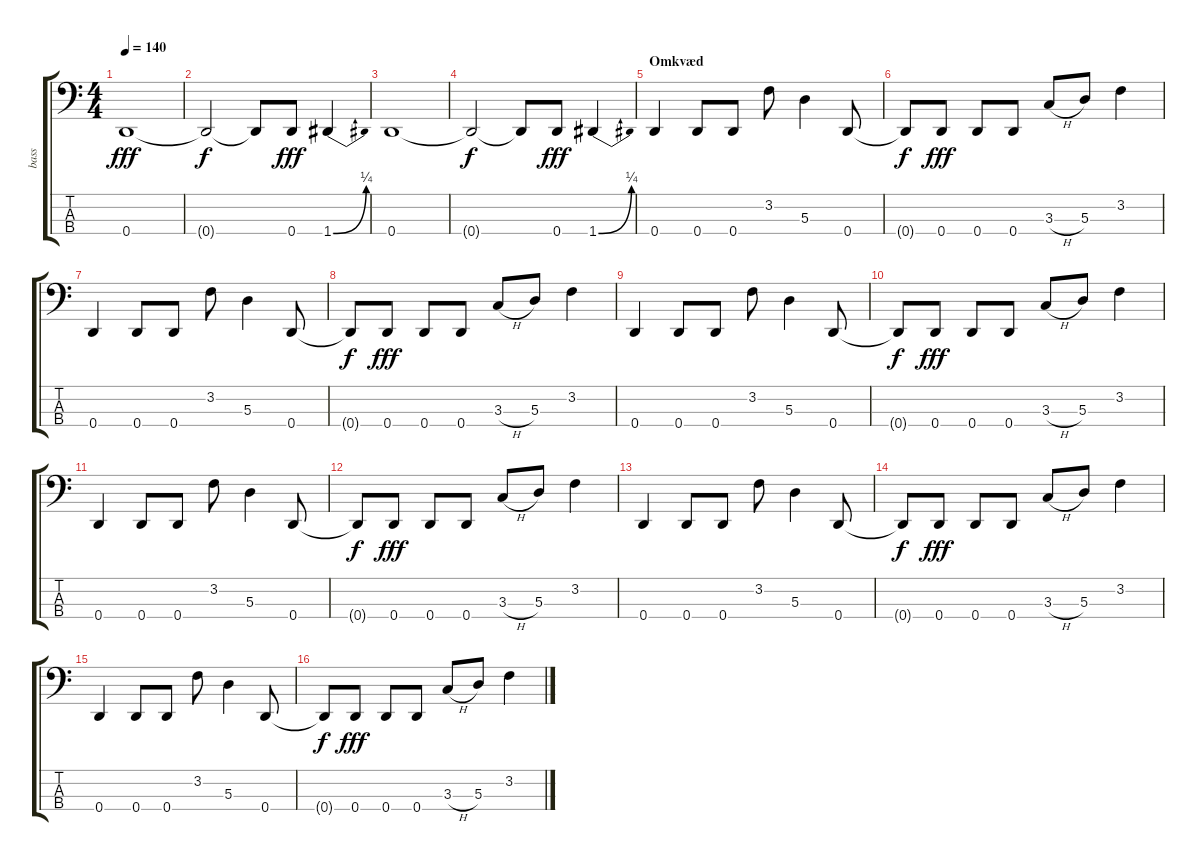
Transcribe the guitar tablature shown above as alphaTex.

\track ("bass" "bass") {instrument slapbass1}
\staff {score tabs}
\tuning (G2 D2 A1 D1) {hide}
\ts (4 4)
\tempo 140
\clef f4
\ks c
0.4.1{dy fff} |
0.4{t}.2{dy f} 0.4{t}.8 0.4.8{dy fff} 1.4{be (bend 0 0 60 1)}.4 |
0.4.1 |
0.4{t}.2{dy f} 0.4{t}.8 0.4.8{dy fff} 1.4{be (bend 0 0 60 1)}.4 |
\section ("" "Omkvæd")
0.4.4 0.4.8 0.4.8 3.2.8 5.3.4 0.4.8 |
0.4{t}.8{dy f} 0.4.8{dy fff} 0.4.8 0.4.8 3.3{h}.8 5.3.8 3.2.4 |
0.4.4 0.4.8 0.4.8 3.2.8 5.3.4 0.4.8 |
0.4{t}.8{dy f} 0.4.8{dy fff} 0.4.8 0.4.8 3.3{h}.8 5.3.8 3.2.4 |
0.4.4 0.4.8 0.4.8 3.2.8 5.3.4 0.4.8 |
0.4{t}.8{dy f} 0.4.8{dy fff} 0.4.8 0.4.8 3.3{h}.8 5.3.8 3.2.4 |
0.4.4 0.4.8 0.4.8 3.2.8 5.3.4 0.4.8 |
0.4{t}.8{dy f} 0.4.8{dy fff} 0.4.8 0.4.8 3.3{h}.8 5.3.8 3.2.4 |
0.4.4 0.4.8 0.4.8 3.2.8 5.3.4 0.4.8 |
0.4{t}.8{dy f} 0.4.8{dy fff} 0.4.8 0.4.8 3.3{h}.8 5.3.8 3.2.4 |
0.4.4 0.4.8 0.4.8 3.2.8 5.3.4 0.4.8 |
0.4{t}.8{dy f} 0.4.8{dy fff} 0.4.8 0.4.8 3.3{h}.8 5.3.8 3.2.4
